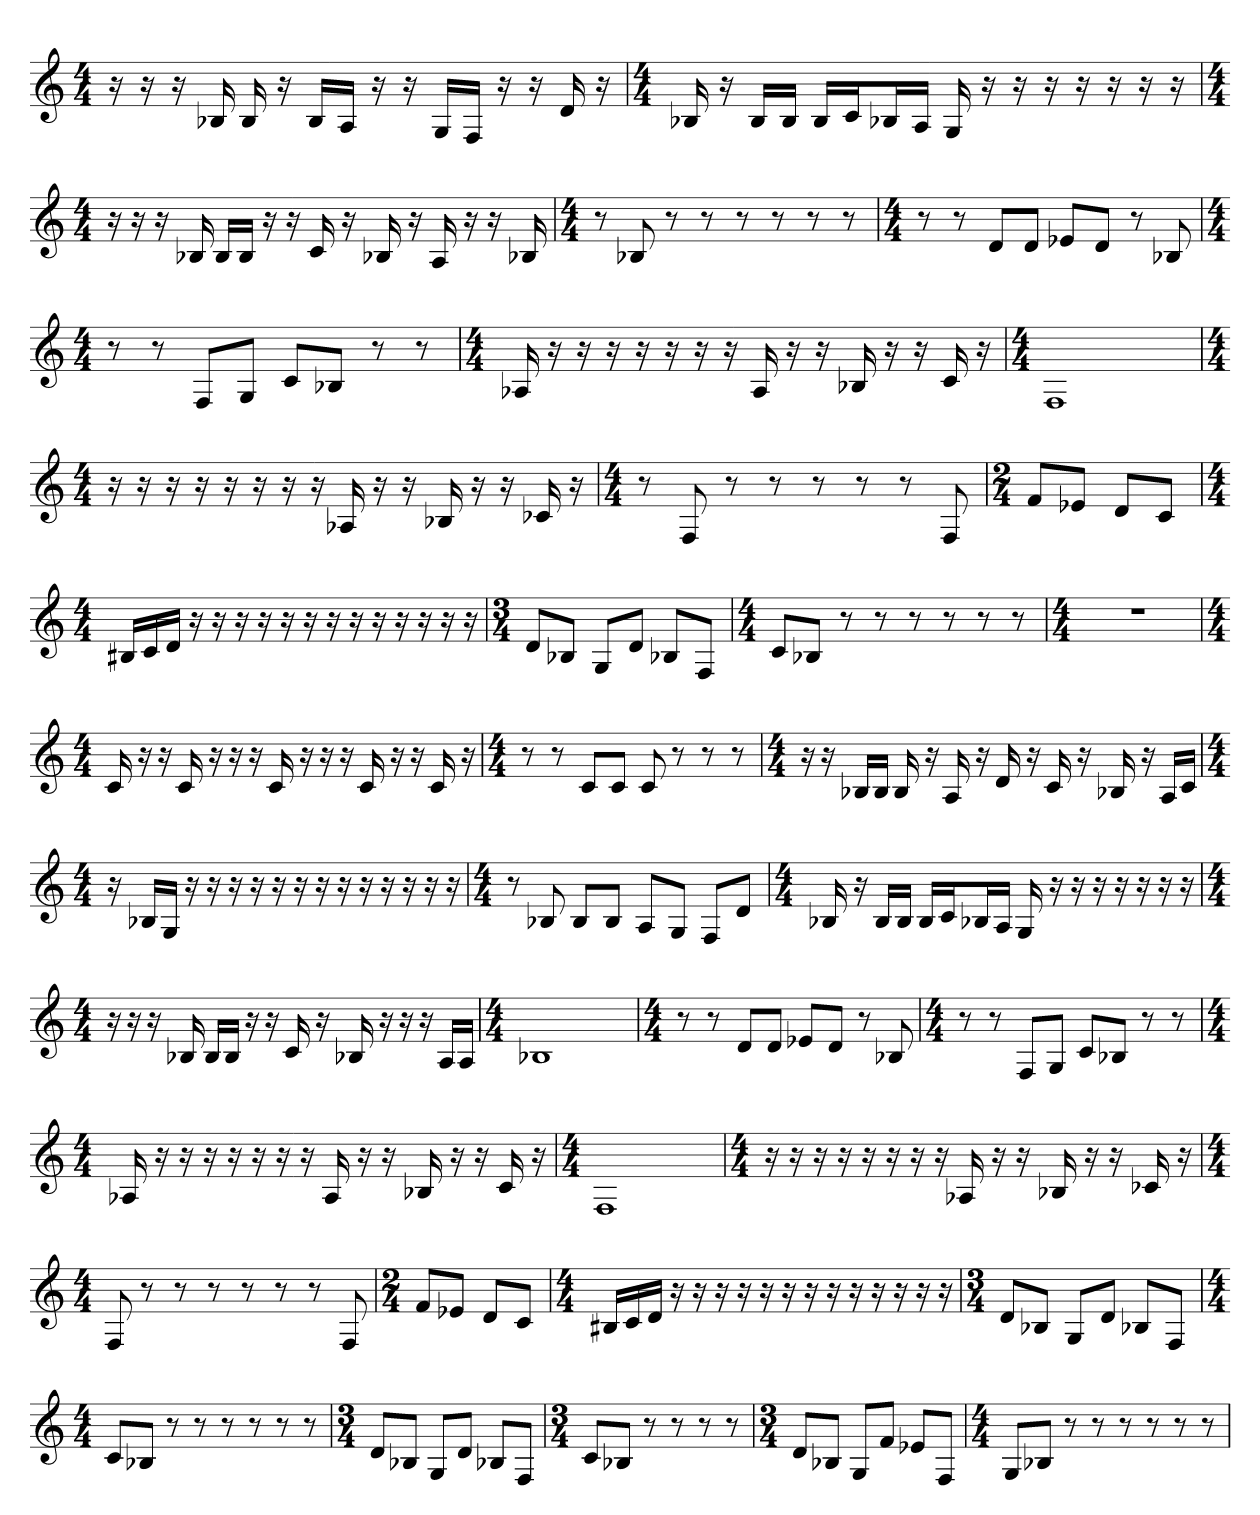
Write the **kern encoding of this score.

**kern
*part1
*staff1
*M4/4
=
16r
16r
16r
16B-X
16B-
16r
16B-LL
16AJJ
16r
16r
16GLL
16FJJ
16r
16r
16d
16r
=
*M4/4
16B-X
16r
16B-LL
16B-JJ
16B-LL
16cJ
16B-XL
16AJJ
16G
16r
16r
16r
16r
16r
16r
16r
=
*M4/4
16r
16r
16r
16B-X
16B-LL
16B-JJ
16r
16r
16c
16r
16B-X
16r
16A
16r
16r
16B-X
=
*M4/4
8r
8B-X
8r
8r
8r
8r
8r
8r
=
*M4/4
8r
8r
8dL
8dJ
8e-XL
8dJ
8r
8B-X
=
*M4/4
8r
8r
8FL
8GJ
8cL
8B-XJ
8r
8r
=
*M4/4
16A-X
16r
16r
16r
16r
16r
16r
16r
16A-
16r
16r
16B-X
16r
16r
16c
16r
=
*M4/4
1F
=
*M4/4
16r
16r
16r
16r
16r
16r
16r
16r
16A-X
16r
16r
16B-X
16r
16r
16c-X
16r
=
*M4/4
8r
8F
8r
8r
8r
8r
8r
8F
=
*M2/4
8fL
8e-XJ
8dL
8cJ
=
*M4/4
16B#XLL
16c
16dJJ
16r
16r
16r
16r
16r
16r
16r
16r
16r
16r
16r
16r
16r
=
*M3/4
8dL
8B-XJ
8GL
8dJ
8B-XL
8FJ
=
*M4/4
8cL
8B-XJ
8r
8r
8r
8r
8r
8r
=
*M4/4
1r
=
*M4/4
16c
16r
16r
16c
16r
16r
16r
16c
16r
16r
16r
16c
16r
16r
16c
16r
=
*M4/4
8r
8r
8cL
8cJ
8c
8r
8r
8r
=
*M4/4
16r
16r
16B-XLL
16B-JJ
16B-
16r
16A
16r
16d
16r
16c
16r
16B-X
16r
16ALL
16cJJ
=
*M4/4
16r
16B-XLL
16GJJ
16r
16r
16r
16r
16r
16r
16r
16r
16r
16r
16r
16r
16r
=
*M4/4
8r
8B-X
8B-L
8B-J
8AL
8GJ
8FL
8dJ
=
*M4/4
16B-X
16r
16B-LL
16B-JJ
16B-LL
16cJ
16B-XL
16AJJ
16G
16r
16r
16r
16r
16r
16r
16r
=
*M4/4
16r
16r
16r
16B-X
16B-LL
16B-JJ
16r
16r
16c
16r
16B-X
16r
16r
16r
16ALL
16AJJ
=
*M4/4
1B-X
=
*M4/4
8r
8r
8dL
8dJ
8e-XL
8dJ
8r
8B-X
=
*M4/4
8r
8r
8FL
8GJ
8cL
8B-XJ
8r
8r
=
*M4/4
16A-X
16r
16r
16r
16r
16r
16r
16r
16A-
16r
16r
16B-X
16r
16r
16c
16r
=
*M4/4
1F
=
*M4/4
16r
16r
16r
16r
16r
16r
16r
16r
16A-X
16r
16r
16B-X
16r
16r
16c-X
16r
=
*M4/4
8F
8r
8r
8r
8r
8r
8r
8F
=
*M2/4
8fL
8e-XJ
8dL
8cJ
=
*M4/4
16B#XLL
16c
16dJJ
16r
16r
16r
16r
16r
16r
16r
16r
16r
16r
16r
16r
16r
=
*M3/4
8dL
8B-XJ
8GL
8dJ
8B-XL
8FJ
=
*M4/4
8cL
8B-XJ
8r
8r
8r
8r
8r
8r
=
*M3/4
8dL
8B-XJ
8GL
8dJ
8B-XL
8FJ
=
*M3/4
8cL
8B-XJ
8r
8r
8r
8r
=
*M3/4
8dL
8B-XJ
8GL
8fJ
8e-XL
8FJ
=
*M4/4
8GL
8B-XJ
8r
8r
8r
8r
8r
8r
=
*-
